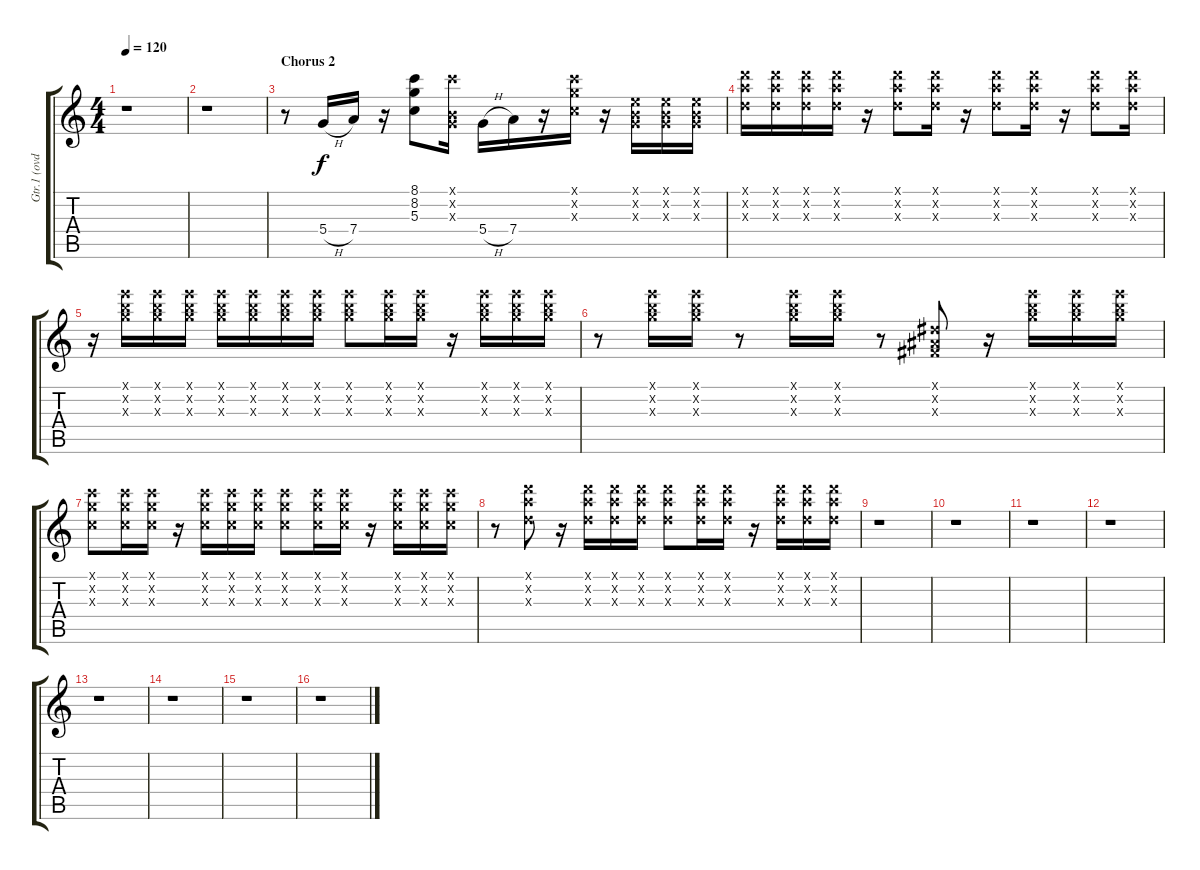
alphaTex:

\track ("Gtr.1 (ovd.)" "Gtr.1 (ovd") {instrument overdrivenguitar}
\staff {score tabs}
\tuning (E4 B3 G3 D3 A2 E2) {hide}
\ts (4 4)
\tempo 120
\clef g2
\ks c
r.1{dy f} |
r.1 |
\section ("" "Chorus 2")
r.8 5.4{h}.16 7.4.16 r.16 (8.1 8.2 5.3).8 (8.1{x} 0.2{x} 0.3{x}).16 5.4{h}.16 7.4.16 r.16 (8.1{x} 8.2{x} 5.3{x}).16 r.16 (0.1{x} 0.2{x} 0.3{x}).16 (0.1{x} 0.2{x} 0.3{x}).16 (0.1{x} 0.2{x} 0.3{x}).16 |
(10.1{x} 10.2{x} 7.3{x}).16 (10.1{x} 10.2{x} 7.3{x}).16 (10.1{x} 10.2{x} 7.3{x}).16 (10.1{x} 10.2{x} 7.3{x}).16 r.16 (10.1{x} 10.2{x} 7.3{x}).8 (10.1{x} 10.2{x} 7.3{x}).16 r.16 (10.1{x} 10.2{x} 7.3{x}).8 (10.1{x} 10.2{x} 7.3{x}).16 r.16 (10.1{x} 10.2{x} 7.3{x}).8 (10.1{x} 10.2{x} 7.3{x}).16 |
r.16 (12.1{x} 12.2{x} 12.3{x}).16 (12.1{x} 12.2{x} 12.3{x}).16 (12.1{x} 12.2{x} 12.3{x}).16 (12.1{x} 12.2{x} 12.3{x}).16 (12.1{x} 12.2{x} 12.3{x}).16 (12.1{x} 12.2{x} 12.3{x}).16 (12.1{x} 12.2{x} 12.3{x}).16 (12.1{x} 12.2{x} 12.3{x}).8 (12.1{x} 12.2{x} 12.3{x}).16 (12.1{x} 12.2{x} 12.3{x}).16 r.16 (12.1{x} 12.2{x} 12.3{x}).16 (12.1{x} 12.2{x} 12.3{x}).16 (12.1{x} 12.2{x} 12.3{x}).16 |
r.8 (12.1{x} 12.2{x} 12.3{x}).16 (12.1{x} 12.2{x} 12.3{x}).16 r.8 (12.1{x} 12.2{x} 12.3{x}).16 (12.1{x} 12.2{x} 12.3{x}).16 r.8 (-1.1{x} -1.2{x} -1.3{x}).8 r.16 (12.1{x} 12.2{x} 12.3{x}).16 (12.1{x} 12.2{x} 12.3{x}).16 (12.1{x} 12.2{x} 12.3{x}).16 |
(8.1{x} 8.2{x} 5.3{x}).8 (8.1{x} 8.2{x} 5.3{x}).16 (8.1{x} 8.2{x} 5.3{x}).16 r.16 (8.1{x} 8.2{x} 5.3{x}).16 (8.1{x} 8.2{x} 5.3{x}).16 (8.1{x} 8.2{x} 5.3{x}).16 (8.1{x} 8.2{x} 5.3{x}).8 (8.1{x} 8.2{x} 5.3{x}).16 (8.1{x} 8.2{x} 5.3{x}).16 r.16 (8.1{x} 8.2{x} 5.3{x}).16 (8.1{x} 8.2{x} 5.3{x}).16 (8.1{x} 8.2{x} 5.3{x}).16 |
r.8 (10.1{x} 10.2{x} 7.3{x}).8 r.16 (10.1{x} 10.2{x} 7.3{x}).16 (10.1{x} 10.2{x} 7.3{x}).16 (10.1{x} 10.2{x} 7.3{x}).16 (10.1{x} 10.2{x} 7.3{x}).8 (10.1{x} 10.2{x} 7.3{x}).16 (10.1{x} 10.2{x} 7.3{x}).16 r.16 (10.1{x} 10.2{x} 7.3{x}).16 (10.1{x} 10.2{x} 7.3{x}).16 (10.1{x} 10.2{x} 7.3{x}).16 |
r.1 |
r.1 |
r.1 |
r.1 |
r.1 |
r.1 |
r.1 |
r.1
